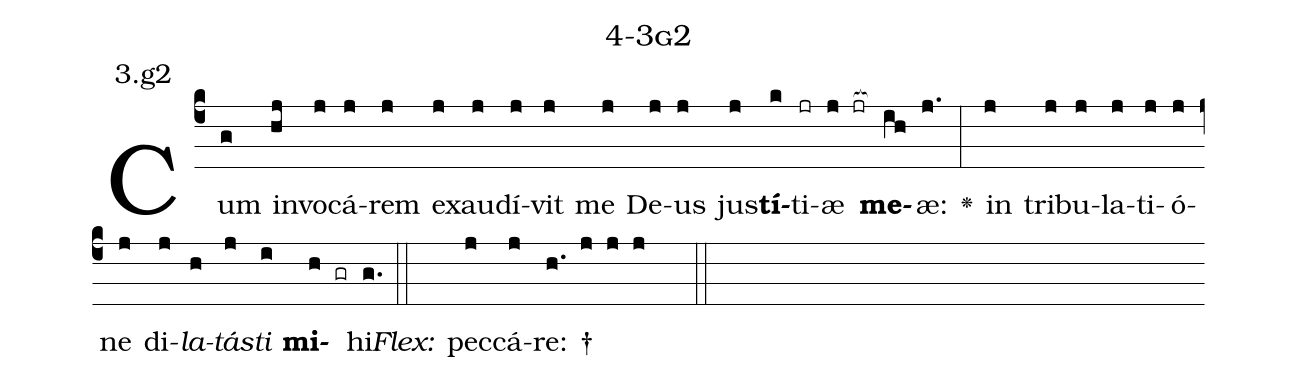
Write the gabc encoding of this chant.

name: 4-3g2;
annotation: 3.g2;
%%
(c4)Cum(g) in(hj)vo(j)cá(j)rem(j) ex(j)au(j)dí(j)vit(j) me(j) De(j)us(j) jus(j)<b>tí</b>(k)ti(jr)æ(j jr[ocb:1{]) <b>me</b>(ih[ocb:0}])æ:(j.) <v>\greheightstar</v>(:) in(j) tri(j)bu(j)la(j)ti(j)ó(j)ne(j) di(j)<i>la</i>(h)<i>tás</i>(j)<i>ti</i>(i) <b>mi</b>(h gr)hi.(g.) (::)
<i>Flex:</i>()  pec(j)cá(j)re: †(h. j j j  ::)

%E(j) u(h) o(j) u(i) a(h) e.(g.) (::)
